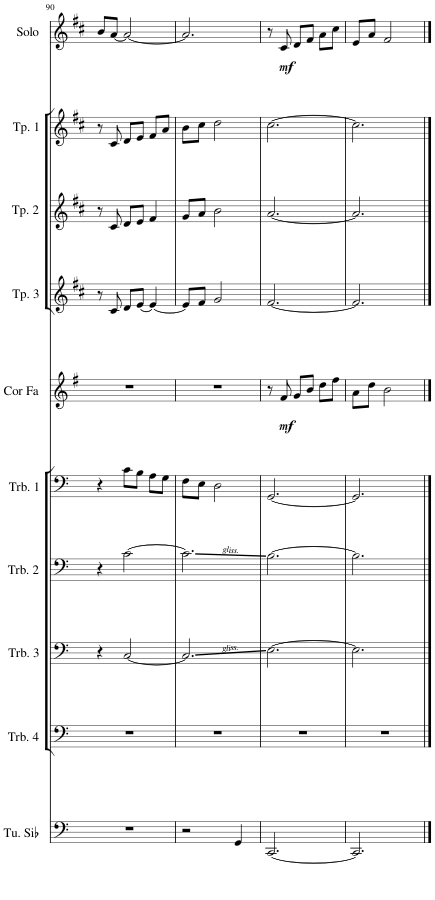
**kern	**kern	**kern	**kern	**kern	**kern	**dynam	**kern	**kern	**kern	**kern	**dynam
*part10	*part9	*part8	*part7	*part6	*part5	*part5	*part4	*part3	*part2	*part1	*part1
*staff10	*staff9	*staff8	*staff7	*staff6	*staff5	*staff5	*staff4	*staff3	*staff2	*staff1	*staff1
*I"Tuba en Sib	*I"Trombone 4	*I"Trombone 3	*I"Trombone 2	*I"Trombone 1	*I"Cor en Fa	*	*I"Trompette 3	*I"Trompette 2	*I"Trompette 1	*I"Solo	*
*I'Tu. Sib	*I'Trb. 4	*I'Trb. 3	*I'Trb. 2	*I'Trb. 1	*I'Cor Fa	*	*I'Tp. 3	*I'Tp. 2	*I'Tp. 1	*I'Solo	*
!!LO:PB:g=z
*clefF4	*clefF4	*clefF4	*clefF4	*clefF4	*clefG2	*	*clefG2	*clefG2	*clefG2	*clefG2	*
*	*	*	*	*	*Trd4c7	*	*Trd1c2	*Trd1c2	*Trd1c2	*Trd1c2	*
*k[]	*k[]	*k[]	*k[]	*k[]	*k[f#]	*	*k[f#c#]	*k[f#c#]	*k[f#c#]	*k[f#c#]	*
*M3/4	*M3/4	*M3/4	*M3/4	*M3/4	*M3/4	*	*M3/4	*M3/4	*M3/4	*M3/4	*
=90	=90	=90	=90	=90	=90	=90	=90	=90	=90	=90	=90
2.r	2.r	4r	4r	4r	2.r	.	8r	8r	8r	8b/L	.
.	.	.	.	.	.	.	8c#/	8c#/	8c#/	[8a/J	.
.	.	[2C/	[2c\	8c\L	.	.	8d/L	8d/L	8d/L	2a/_	.
.	.	.	.	8B\J	.	.	[8e/J	8e/J	8e/J	.	.
.	.	.	.	8A\L	.	.	4e/_	4f#/	8f#/L	.	.
.	.	.	.	8G\J	.	.	.	.	8a/J	.	.
=91	=91	=91	=91	=91	=91	=91	=91	=91	=91	=91	=91
2r	2.r	2.C/]	2.c\]	8F\L	2.r	.	8e/L]	8g/L	8b\L	2.a/]	.
.	.	.	.	8E\J	.	.	8f#/J	8a/J	8cc#\J	.	.
.	.	.	.	2D\	.	.	2g/	2b\	2dd\	.	.
4GG/	.	.	.	.	.	.	.	.	.	.	.
=92	=92	=92	=92	=92	=92	=92	=92	=92	=92	=92	=92
[2.CC/	2.r	[2.E\	[2.B\	[2.GG/	8r	.	[2.f#/	[2.a/	[2.cc#\	8r	.
!	!	!	!	!	!	!LO:DY:b	!	!	!	!	!LO:DY:b
.	.	.	.	.	8f#/	mf	.	.	.	8c#/	mf
.	.	.	.	.	8g/L	.	.	.	.	8d/L	.
.	.	.	.	.	8b/J	.	.	.	.	8f#/J	.
.	.	.	.	.	8dd\L	.	.	.	.	8a\L	.
.	.	.	.	.	8ff#\J	.	.	.	.	8cc#\J	.
=93	=93	=93	=93	=93	=93	=93	=93	=93	=93	=93	=93
2.CC/]	2.r	2.E\]	2.B\]	2.GG/]	8a\L	.	2.f#/]	2.a/]	2.cc#\]	8e/L	.
.	.	.	.	.	8dd\J	.	.	.	.	8a/J	.
.	.	.	.	.	2b\	.	.	.	.	2f#/	.
==	==	==	==	==	==	==	==	==	==	==	==
*-	*-	*-	*-	*-	*-	*-	*-	*-	*-	*-	*-
